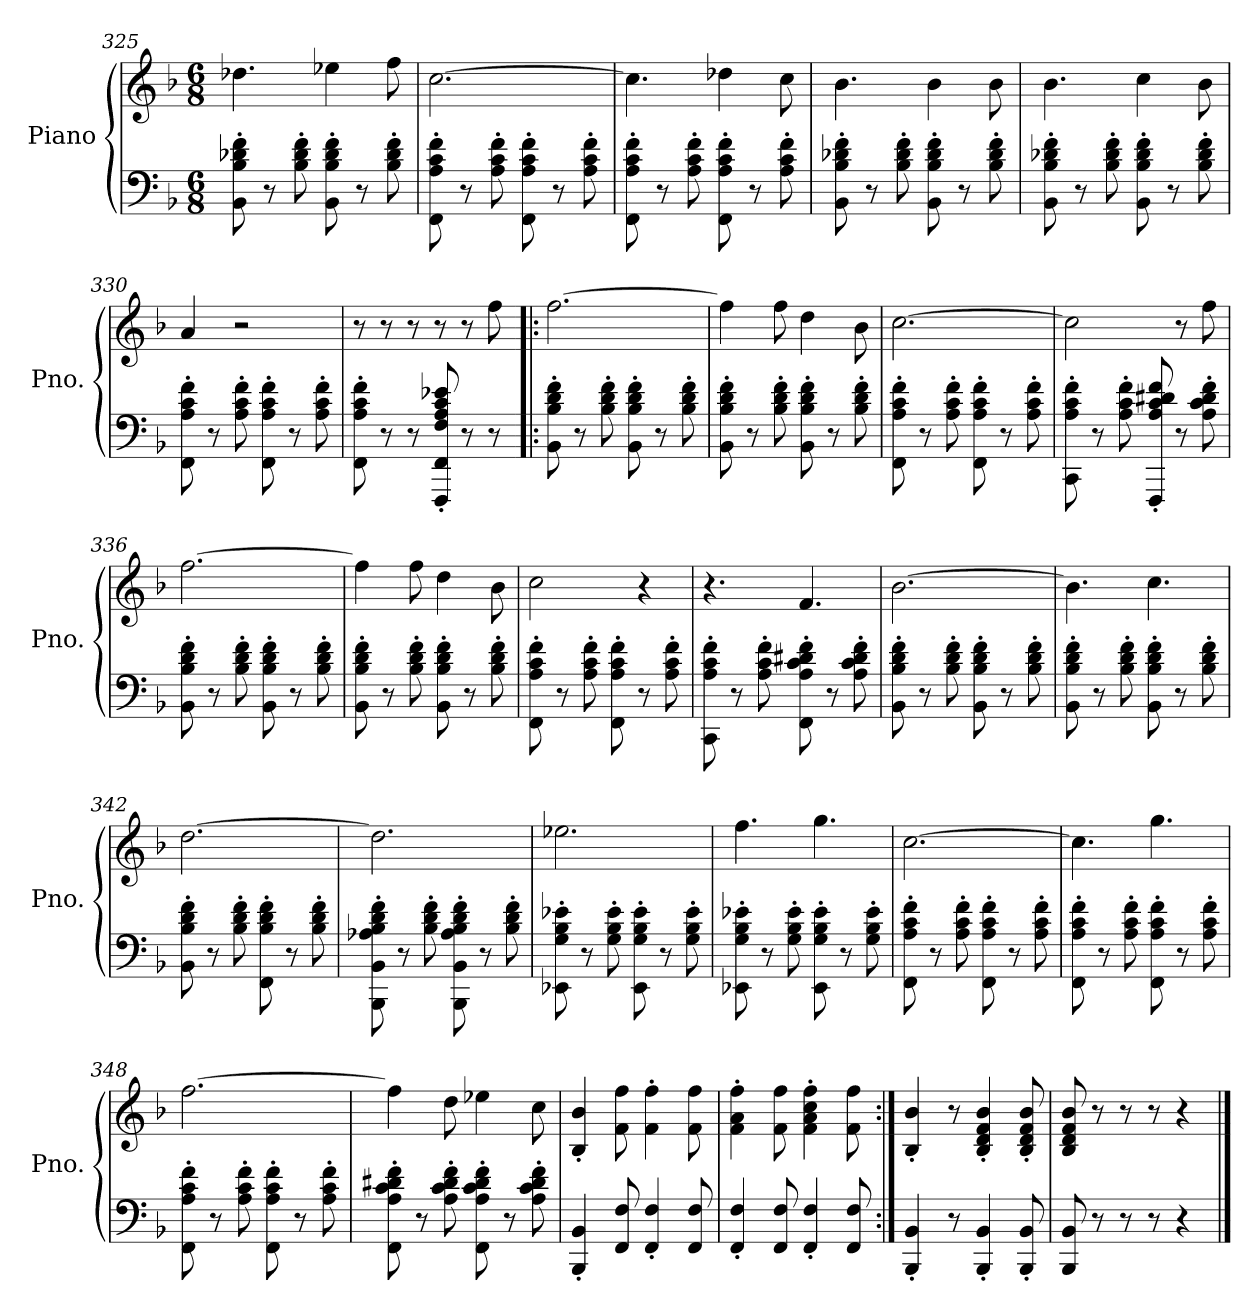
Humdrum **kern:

**kern	**kern
*part1	*part1
*staff2	*staff1
*I"Piano	*
*I'Pno.	*
*clefF4	*clefG2
*k[b-]	*k[b-]
*M6/8	*M6/8
=325	=325
8BB-\' 8B-\' 8d-X\' 8f\'	4.dd-X\
8r	.
8B-\' 8d-\' 8f\'	.
8BB-\' 8B-\' 8d-\' 8f\'	4ee-X\
8r	.
8B-\' 8d-\' 8f\'	8ff\
=326	=326
8FF\' 8A\' 8c\' 8f\'	[2.cc\
8r	.
8A\' 8c\' 8f\'	.
8FF\' 8A\' 8c\' 8f\'	.
8r	.
8A\' 8c\' 8f\'	.
=327	=327
8FF\' 8A\' 8c\' 8f\'	4.cc\]
8r	.
8A\' 8c\' 8f\'	.
8FF\' 8A\' 8c\' 8f\'	4dd-X\
8r	.
8A\' 8c\' 8f\'	8cc\
=328	=328
8BB-\' 8B-\' 8d-X\' 8f\'	4.b-\
8r	.
8B-\' 8d-\' 8f\'	.
8BB-\' 8B-\' 8d-\' 8f\'	4b-\
8r	.
8B-\' 8d-\' 8f\'	8b-\
!!LO:LB:g=z
=329	=329
8BB-\' 8B-\' 8d-X\' 8f\'	4.b-\
8r	.
8B-\' 8d-\' 8f\'	.
8BB-\' 8B-\' 8d-\' 8f\'	4cc\
8r	.
8B-\' 8d-\' 8f\'	8b-\
=330	=330
8FF\' 8A\' 8c\' 8f\'	4a/
8r	.
8A\' 8c\' 8f\'	2r
8FF\' 8A\' 8c\' 8f\'	.
8r	.
8A\' 8c\' 8f\'	.
=331	=331
8FF\' 8A\' 8c\' 8f\'	8r
8r	8r
8r	8r
8FFF/' 8FF/' 8F/' 8A/' 8c/' 8e-X/'	8r
8r	8r
8r	8ff\
=332!|:	=332!|:
8BB-\' 8B-\' 8d\' 8f\'	[2.ff\
8r	.
8B-\' 8d\' 8f\'	.
8BB-\' 8B-\' 8d\' 8f\'	.
8r	.
8B-\' 8d\' 8f\'	.
=333	=333
8BB-\' 8B-\' 8d\' 8f\'	4ff\]
8r	.
8B-\' 8d\' 8f\'	8ff\
8BB-\' 8B-\' 8d\' 8f\'	4dd\
8r	.
8B-\' 8d\' 8f\'	8b-\
=334	=334
8FF\' 8A\' 8c\' 8f\'	[2.cc\
8r	.
8A\' 8c\' 8f\'	.
8FF\' 8A\' 8c\' 8f\'	.
8r	.
8A\' 8c\' 8f\'	.
!!LO:LB:g=z
=335	=335
8CC\' 8A\' 8c\' 8f\'	2cc\]
8r	.
8A\' 8c\' 8f\'	.
8FFF/' 8A/' 8c/' 8d#X/' 8f/'	.
8r	8r
8A\' 8c\' 8d#\' 8f\'	8ff\
=336	=336
8BB-\' 8B-\' 8d\' 8f\'	[2.ff\
8r	.
8B-\' 8d\' 8f\'	.
8BB-\' 8B-\' 8d\' 8f\'	.
8r	.
8B-\' 8d\' 8f\'	.
=337	=337
8BB-\' 8B-\' 8d\' 8f\'	4ff\]
8r	.
8B-\' 8d\' 8f\'	8ff\
8BB-\' 8B-\' 8d\' 8f\'	4dd\
8r	.
8B-\' 8d\' 8f\'	8b-\
=338	=338
8FF\' 8A\' 8c\' 8f\'	2cc\
8r	.
8A\' 8c\' 8f\'	.
8FF\' 8A\' 8c\' 8f\'	.
8r	4r
8A\' 8c\' 8f\'	.
=339	=339
8CC\' 8A\' 8c\' 8f\'	4.r
8r	.
8A\' 8c\' 8f\'	.
8FF\' 8A\' 8c\' 8d#X\' 8f\'	4.f/
8r	.
8A\' 8c\' 8d#\' 8f\'	.
=340	=340
8BB-\' 8B-\' 8d\' 8f\'	[2.b-\
8r	.
8B-\' 8d\' 8f\'	.
8BB-\' 8B-\' 8d\' 8f\'	.
8r	.
8B-\' 8d\' 8f\'	.
!!LO:LB:g=z
=341	=341
8BB-\' 8B-\' 8d\' 8f\'	4.b-\]
8r	.
8B-\' 8d\' 8f\'	.
8BB-\' 8B-\' 8d\' 8f\'	4.cc\
8r	.
8B-\' 8d\' 8f\'	.
=342	=342
8BB-\' 8B-\' 8d\' 8f\'	[2.dd\
8r	.
8B-\' 8d\' 8f\'	.
8FF\' 8B-\' 8d\' 8f\'	.
8r	.
8B-\' 8d\' 8f\'	.
=343	=343
8BBB-\' 8BB-\' 8A-X\' 8B-\' 8d\' 8f\'	2.dd\]
8r	.
8B-\' 8d\' 8f\'	.
8BBB-\' 8BB-\' 8A-\' 8B-\' 8d\' 8f\'	.
8r	.
8B-\' 8d\' 8f\'	.
=344	=344
8EE-X\' 8G\' 8B-\' 8e-X\'	2.ee-X\
8r	.
8G\' 8B-\' 8e-\'	.
8EE-\' 8G\' 8B-\' 8e-\'	.
8r	.
8G\' 8B-\' 8e-\'	.
=345	=345
8EE-X\' 8G\' 8B-\' 8e-X\'	4.ff\
8r	.
8G\' 8B-\' 8e-\'	.
8EE-\' 8G\' 8B-\' 8e-\'	4.gg\
8r	.
8G\' 8B-\' 8e-\'	.
=346	=346
8FF\' 8A\' 8c\' 8f\'	[2.cc\
8r	.
8A\' 8c\' 8f\'	.
8FF\' 8A\' 8c\' 8f\'	.
8r	.
8A\' 8c\' 8f\'	.
!!LO:LB:g=z
=347	=347
8FF\' 8A\' 8c\' 8f\'	4.cc\]
8r	.
8A\' 8c\' 8f\'	.
8FF\' 8A\' 8c\' 8f\'	4.gg\
8r	.
8A\' 8c\' 8f\'	.
=348	=348
8FF\' 8A\' 8c\' 8f\'	[2.ff\
8r	.
8A\' 8c\' 8f\'	.
8FF\' 8A\' 8c\' 8f\'	.
8r	.
8A\' 8c\' 8f\'	.
=349	=349
8FF\' 8A\' 8c\' 8d#X\' 8f\'	4ff\]
8r	.
8A\' 8c\' 8d#\' 8f\'	8dd\
8FF\' 8A\' 8c\' 8d#\' 8f\'	4ee-X\
8r	.
8A\' 8c\' 8d#\' 8f\'	8cc\
=350	=350
4BBB-/' 4BB-/'	4B-/' 4b-/'
8FF/ 8F/	8f\ 8ff\
4FF/' 4F/'	4f\' 4ff\'
8FF/ 8F/	8f\ 8ff\
=351	=351
4FF/' 4F/'	4f\' 4a\' 4ff\'
8FF/ 8F/	8f\ 8ff\
4FF/' 4F/'	4f\' 4a\' 4cc\' 4ff\'
8FF/ 8F/	8f\ 8ff\
=352:|!	=352:|!
4BBB-/' 4BB-/'	4B-/' 4b-/'
8r	8r
4BBB-/' 4BB-/'	4B-/' 4d/' 4f/' 4b-/'
8BBB-/' 8BB-/'	8B-/' 8d/' 8f/' 8b-/'
!!LO:LB:g=z
=353	=353
8BBB-/ 8BB-/	8B-/ 8d/ 8f/ 8b-/
8r	8r
8r	8r
8r	8r
4r	4r
==	==
*-	*-
